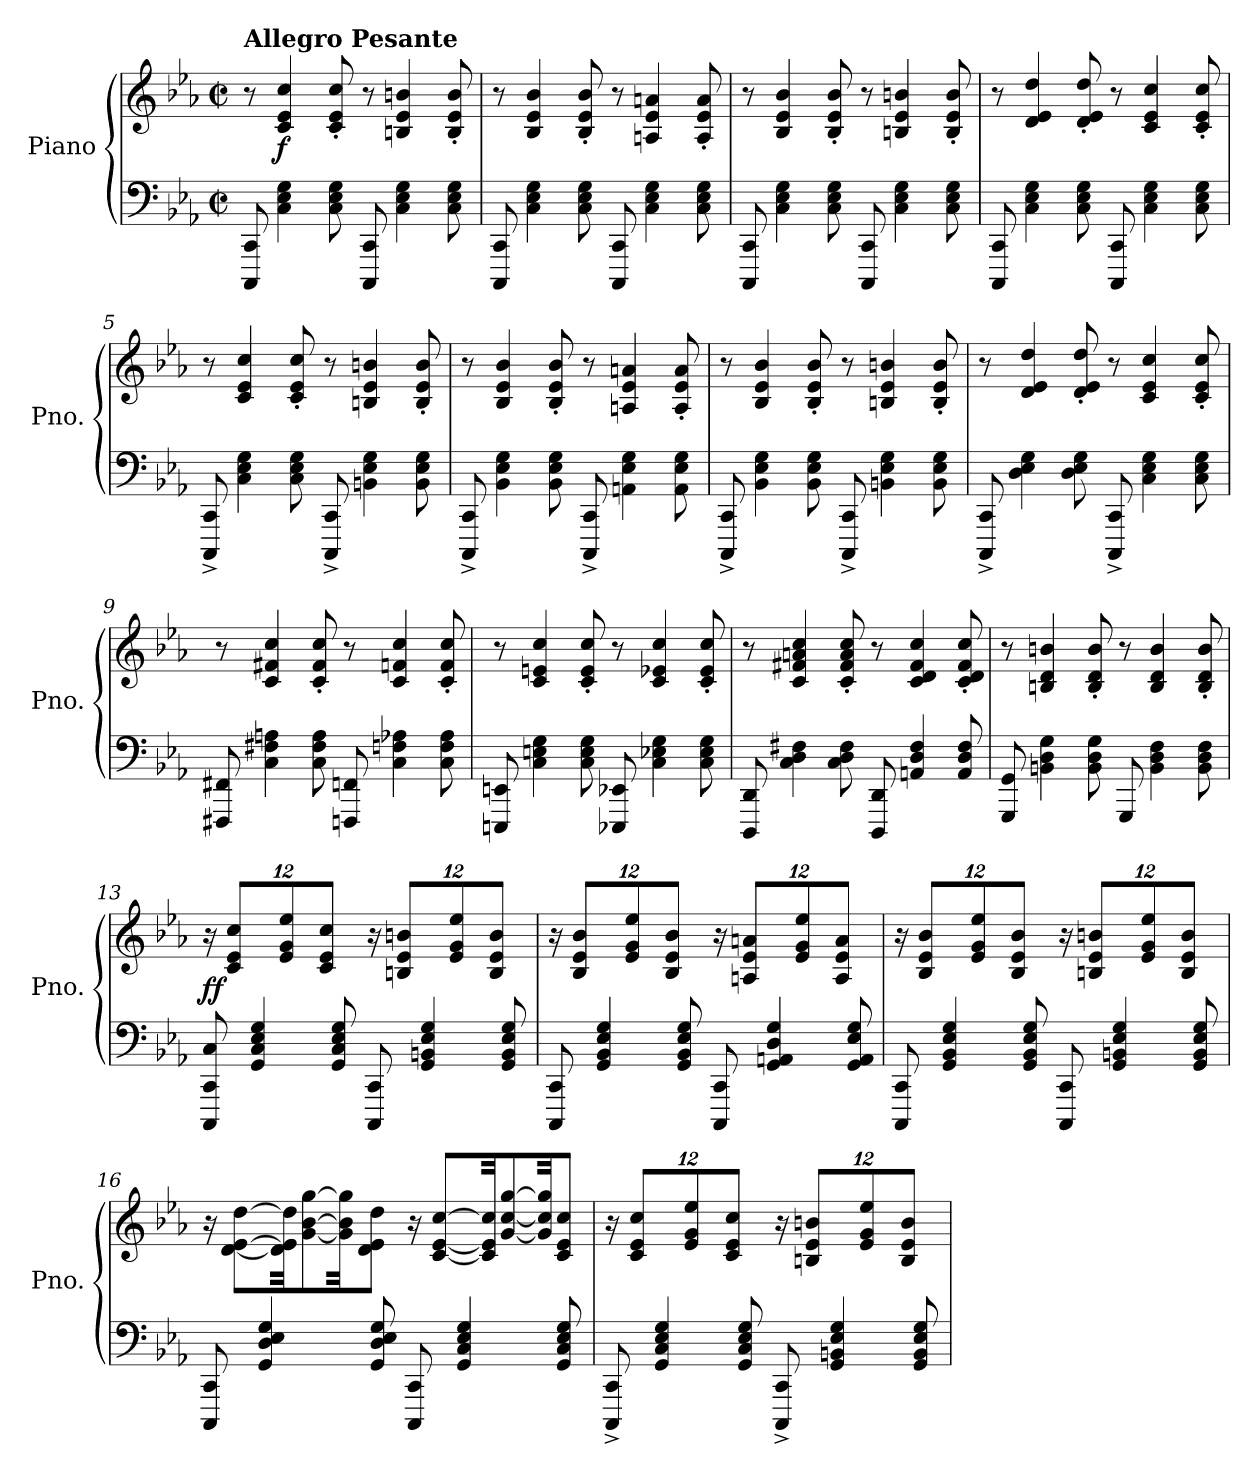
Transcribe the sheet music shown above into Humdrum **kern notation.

**kern	**kern	**dynam
*part1	*part1	*part1
*staff2	*staff1	*staff1/2
*I"Piano	*	*
*I'Pno.	*	*
*clefF4	*clefG2	*
*k[b-e-a-]	*k[b-e-a-]	*
*M2/2	*M2/2	*
*met(c|)	*met(c|)	*
*MM133	*MM133	*
=1	=1	=1
!	!LO:TX:a:B:t=Allegro Pesante	!
8CCC/ 8CC/	8r	.
!	!	!LO:DY:b
4C\ 4E-\ 4G\	4c/ 4e-/ 4cc/	f
8C\ 8E-\ 8G\	8c/' 8e-/' 8cc/'	.
8CCC/ 8CC/	8r	.
4C\ 4E-\ 4G\	4Bn/ 4e-/ 4bn/	.
8C\ 8E-\ 8G\	8B/' 8e-/' 8b/'	.
=2	=2	=2
8CCC/ 8CC/	8r	.
4C\ 4E-\ 4G\	4B-/ 4e-/ 4b-/	.
8C\ 8E-\ 8G\	8B-/' 8e-/' 8b-/'	.
8CCC/ 8CC/	8r	.
4C\ 4E-\ 4G\	4An/ 4e-/ 4an/	.
8C\ 8E-\ 8G\	8A/' 8e-/' 8a/'	.
=3	=3	=3
8CCC/ 8CC/	8r	.
4C\ 4E-\ 4G\	4B-/ 4e-/ 4b-/	.
8C\ 8E-\ 8G\	8B-/' 8e-/' 8b-/'	.
8CCC/ 8CC/	8r	.
4C\ 4E-\ 4G\	4Bn/ 4e-/ 4bn/	.
8C\ 8E-\ 8G\	8B/' 8e-/' 8b/'	.
=4	=4	=4
8CCC/ 8CC/	8r	.
4C\ 4E-\ 4G\	4d/ 4e-/ 4dd/	.
8C\ 8E-\ 8G\	8d/' 8e-/' 8dd/'	.
8CCC/ 8CC/	8r	.
4C\ 4E-\ 4G\	4c/ 4e-/ 4cc/	.
8C\ 8E-\ 8G\	8c/' 8e-/' 8cc/'	.
!!LO:LB:g=z
=5	=5	=5
8CCC/^ 8CC/^	8r	.
4C\ 4E-\ 4G\	4c/ 4e-/ 4cc/	.
8C\ 8E-\ 8G\	8c/' 8e-/' 8cc/'	.
8CCC/^ 8CC/^	8r	.
4BBn\ 4E-\ 4G\	4Bn/ 4e-/ 4bn/	.
8BB\ 8E-\ 8G\	8B/' 8e-/' 8b/'	.
=6	=6	=6
8CCC/^ 8CC/^	8r	.
4BB-\ 4E-\ 4G\	4B-/ 4e-/ 4b-/	.
8BB-\ 8E-\ 8G\	8B-/' 8e-/' 8b-/'	.
8CCC/^ 8CC/^	8r	.
4AAn\ 4E-\ 4G\	4An/ 4e-/ 4an/	.
8AA\ 8E-\ 8G\	8A/' 8e-/' 8a/'	.
=7	=7	=7
8CCC/^ 8CC/^	8r	.
4BB-\ 4E-\ 4G\	4B-/ 4e-/ 4b-/	.
8BB-\ 8E-\ 8G\	8B-/' 8e-/' 8b-/'	.
8CCC/^ 8CC/^	8r	.
4BBn\ 4E-\ 4G\	4Bn/ 4e-/ 4bn/	.
8BB\ 8E-\ 8G\	8B/' 8e-/' 8b/'	.
=8	=8	=8
8CCC/^ 8CC/^	8r	.
4D\ 4E-\ 4G\	4d/ 4e-/ 4dd/	.
8D\ 8E-\ 8G\	8d/' 8e-/' 8dd/'	.
8CCC/^ 8CC/^	8r	.
4C\ 4E-\ 4G\	4c/ 4e-/ 4cc/	.
8C\ 8E-\ 8G\	8c/' 8e-/' 8cc/'	.
!!LO:LB:g=z
=9	=9	=9
8FFF#X/ 8FF#X/	8r	.
4C\ 4F#X\ 4An\	4c/ 4f#X/ 4cc/	.
8C\ 8F#\ 8A\	8c/' 8f#/' 8cc/'	.
8FFFn/ 8FFn/	8r	.
4C\ 4Fn\ 4A-X\	4c/ 4fn/ 4cc/	.
8C\ 8F\ 8A-\	8c/' 8f/' 8cc/'	.
=10	=10	=10
8EEEn/ 8EEn/	8r	.
4C\ 4En\ 4G\	4c/ 4en/ 4cc/	.
8C\ 8E\ 8G\	8c/' 8e/' 8cc/'	.
8EEE-X/ 8EE-X/	8r	.
4C\ 4E-X\ 4G\	4c/ 4e-X/ 4cc/	.
8C\ 8E-\ 8G\	8c/' 8e-/' 8cc/'	.
=11	=11	=11
8DDD/ 8DD/	8r	.
4C\ 4D\ 4F#X\	4c/ 4f#X/ 4an/ 4cc/	.
8C\ 8D\ 8F#\	8c/' 8f#/' 8a/' 8cc/'	.
8DDD/ 8DD/	8r	.
4AAn/ 4D/ 4F#/	4c/ 4d/ 4f#/ 4cc/	.
8AA/ 8D/ 8F#/	8c/' 8d/' 8f#/' 8cc/'	.
=12	=12	=12
8GGG/ 8GG/	8r	.
4BBn\ 4D\ 4G\	4Bn/ 4d/ 4bn/	.
8BB\ 8D\ 8G\	8B/' 8d/' 8b/'	.
8GGG/	8r	.
4BB\ 4D\ 4F\	4B/ 4d/ 4b/	.
8BB\ 8D\ 8F\	8B/' 8d/' 8b/'	.
!!LO:LB:g=z
=13	=13	=13
!	!	!LO:DY:b
8CCC/ 8CC/ 8C/	16r	ff
*	*Xbrackettup	*
.	48%7c/ 48%7e-/ 48%7cc/LL	.
4GG/ 4C/ 4E-/ 4G/	.	.
.	48%7e-/ 48%7g/ 48%7ee-/	.
.	48%7c/ 48%7e-/ 48%7cc/JJ	.
8GG/ 8C/ 8E-/ 8G/	.	.
8CCC/ 8CC/	16r	.
.	48%7Bn/ 48%7e-/ 48%7bn/LL	.
4GG/ 4BBn/ 4E-/ 4G/	.	.
.	48%7e-/ 48%7g/ 48%7ee-/	.
.	48%7B/ 48%7e-/ 48%7b/JJ	.
8GG/ 8BB/ 8E-/ 8G/	.	.
=14	=14	=14
8CCC/ 8CC/	16r	.
.	48%7B-/ 48%7e-/ 48%7b-/LL	.
4GG/ 4BB-/ 4E-/ 4G/	.	.
.	48%7e-/ 48%7g/ 48%7ee-/	.
.	48%7B-/ 48%7e-/ 48%7b-/JJ	.
8GG/ 8BB-/ 8E-/ 8G/	.	.
8CCC/ 8CC/	16r	.
.	48%7An/ 48%7e-/ 48%7an/LL	.
4GG/ 4AAn/ 4D/ 4G/	.	.
.	48%7e-/ 48%7g/ 48%7ee-/	.
.	48%7A/ 48%7e-/ 48%7a/JJ	.
8GG/ 8AA/ 8E-/ 8G/	.	.
=15	=15	=15
8CCC/ 8CC/	16r	.
.	48%7B-/ 48%7e-/ 48%7b-/LL	.
4GG/ 4BB-/ 4E-/ 4G/	.	.
.	48%7e-/ 48%7g/ 48%7ee-/	.
.	48%7B-/ 48%7e-/ 48%7b-/JJ	.
8GG/ 8BB-/ 8E-/ 8G/	.	.
8CCC/ 8CC/	16r	.
.	48%7Bn/ 48%7e-/ 48%7bn/LL	.
4GG/ 4BBn/ 4E-/ 4G/	.	.
.	48%7e-/ 48%7g/ 48%7ee-/	.
.	48%7B/ 48%7e-/ 48%7b/JJ	.
8GG/ 8BB/ 8E-/ 8G/	.	.
!!LO:PB:g=z
=16	=16	=16
8CCC/ 8CC/	16r	.
.	[8d\ [8e-\ [8dd\L	.
4GG/ 4D/ 4E-/ 4G/	.	.
.	32d\] 32e-\] 32dd\]KK	.
.	[8g\ [8b-\ [8gg\	.
.	32g\] 32b-\] 32gg\]KK	.
8GG/ 8D/ 8E-/ 8G/	8d\ 8e-\ 8dd\J	.
8CCC/ 8CC/	16r	.
.	[8c/ [8e-/ [8cc/L	.
4GG/ 4C/ 4E-/ 4G/	.	.
.	32c/] 32e-/] 32cc/]KK	.
.	[8g/ [8cc/ [8gg/	.
.	32g/] 32cc/] 32gg/]KK	.
8GG/ 8C/ 8E-/ 8G/	8c/ 8e-/ 8cc/J	.
=17	=17	=17
8CCC/^ 8CC/^	16r	.
.	48%7c/ 48%7e-/ 48%7cc/LL	.
4GG/ 4C/ 4E-/ 4G/	.	.
.	48%7e-/ 48%7g/ 48%7ee-/	.
.	48%7c/ 48%7e-/ 48%7cc/JJ	.
8GG/ 8C/ 8E-/ 8G/	.	.
8CCC/^ 8CC/^	16r	.
.	48%7Bn/ 48%7e-/ 48%7bn/LL	.
4GG/ 4BBn/ 4E-/ 4G/	.	.
.	48%7e-/ 48%7g/ 48%7ee-/	.
.	48%7B/ 48%7e-/ 48%7b/JJ	.
8GG/ 8BB/ 8E-/ 8G/	.	.
=	=	=
*-	*-	*-
